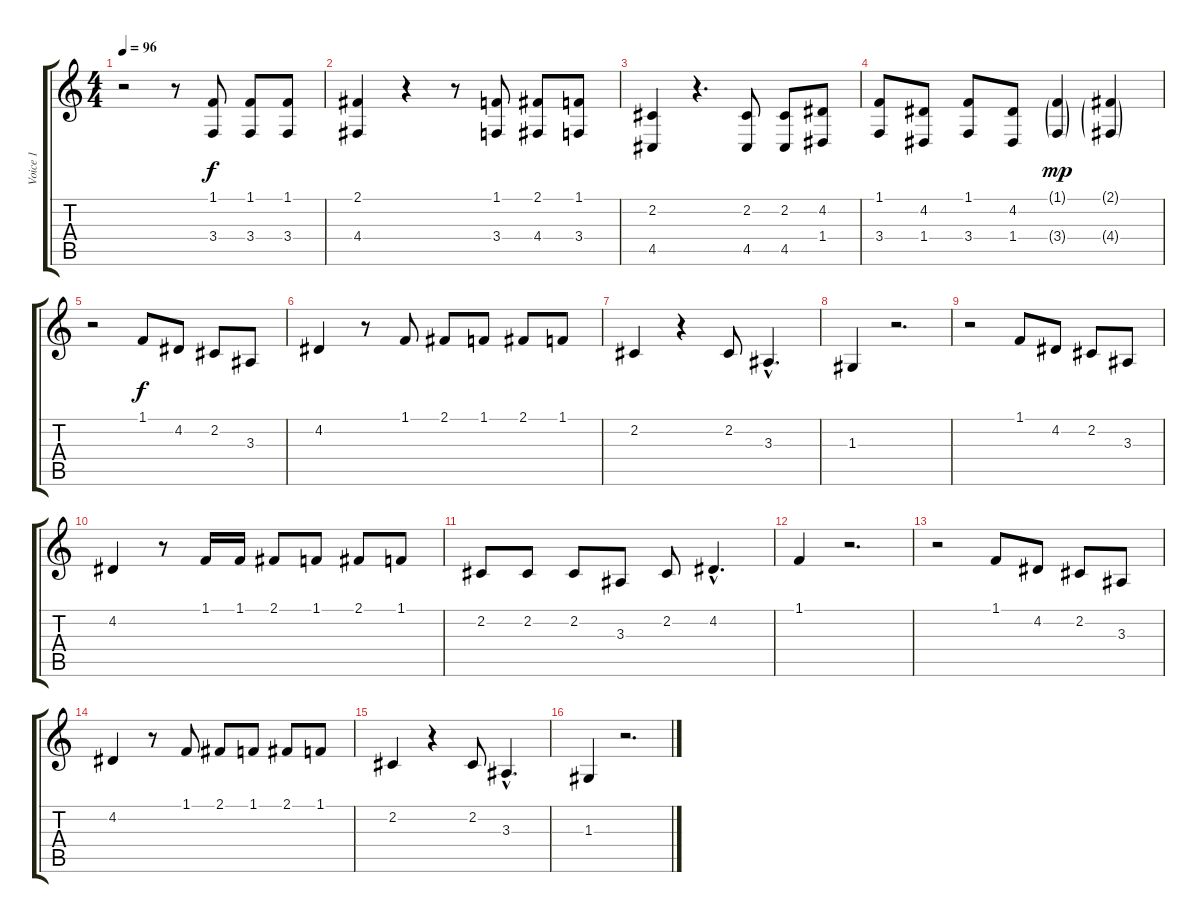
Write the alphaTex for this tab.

\track ("Voice 1" "Voice 1") {instrument lead6voice}
\staff {score tabs}
\tuning (E4 B3 G3 D3 A2 E2) {hide}
\ts (4 4)
\tempo 96
\clef g2
\ks c
r.2{dy mp} r.8 (1.1 3.4).8{dy f} (1.1 3.4).8 (1.1 3.4).8 |
(2.1 4.4).4 r.4 r.8 (1.1 3.4).8 (2.1 4.4).8 (1.1 3.4).8 |
(2.2 4.5).4 r.4{d} (2.2 4.5).8 (2.2 4.5).8 (4.2 1.4).8 |
(1.1 3.4).8 (4.2 1.4).8 (1.1 3.4).8 (4.2 1.4).8 (1.1{g} 3.4{g}).4{dy mp} (2.1{g} 4.4{g}).4 |
r.2 1.1.8{dy f} 4.2.8 2.2.8 3.3.8 |
4.2.4 r.8 1.1.8 2.1.8 1.1.8 2.1.8 1.1.8 |
2.2.4 r.4 2.2.8 3.3{hac}.4{d} |
1.3.4 r.2{d} |
r.2 1.1.8 4.2.8 2.2.8 3.3.8 |
4.2.4 r.8 1.1.16 1.1.16 2.1.8 1.1.8 2.1.8 1.1.8 |
2.2.8 2.2.8 2.2.8 3.3.8 2.2.8 4.2{hac}.4{d} |
1.1.4 r.2{d} |
r.2 1.1.8 4.2.8 2.2.8 3.3.8 |
4.2.4 r.8 1.1.8 2.1.8 1.1.8 2.1.8 1.1.8 |
2.2.4 r.4 2.2.8 3.3{hac}.4{d} |
1.3.4 r.2{d}
